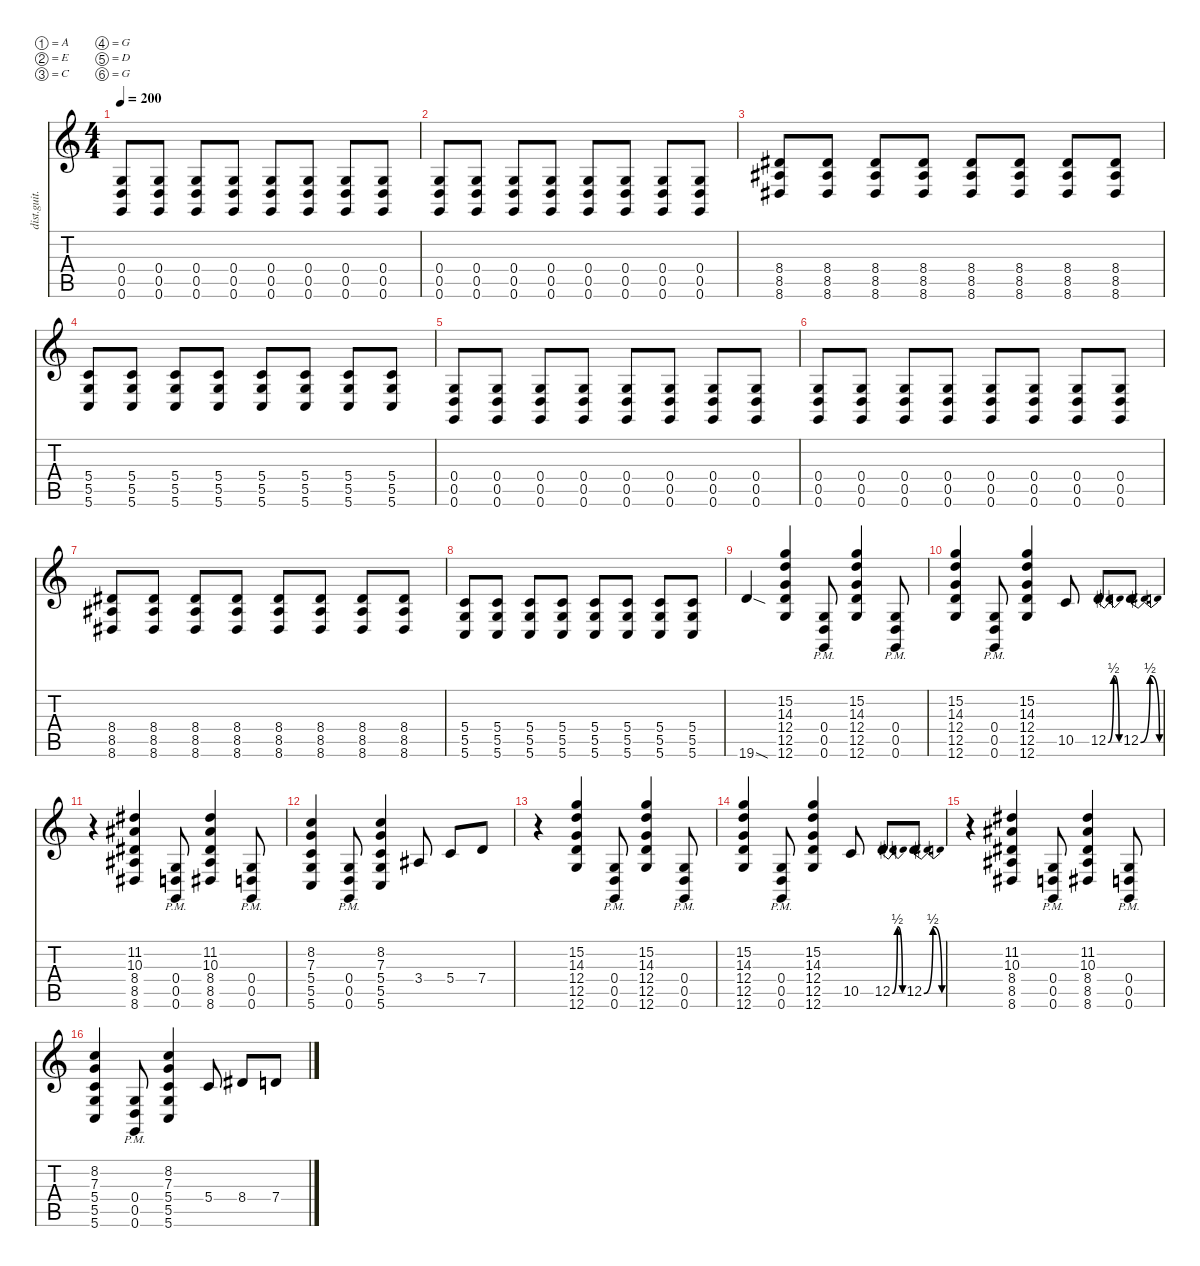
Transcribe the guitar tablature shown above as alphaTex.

\defaultSystemsLayout 4
\hideDynamics
\bracketExtendMode nobrackets
\otherSystemsTrackNameOrientation horizontal
\track ("Distortion Guitar" "dist.guit.") {instrument distortionguitar}
\staff {score tabs}
\tuning (A3 E3 C3 G2 D2 G1)
\ts (4 4)
\tempo 200
\clef g2
\ks c
(0.6 0.5 0.4).8{dy mf instrument distortionguitar beam Up} (0.6 0.5 0.4).8{beam Up} (0.6 0.5 0.4).8{beam Up} (0.6 0.5 0.4).8{beam Up} (0.6 0.5 0.4).8{beam Up} (0.6 0.5 0.4).8{beam Up} (0.6 0.5 0.4).8{beam Up} (0.6 0.5 0.4).8{beam Up} |
(0.6 0.5 0.4).8{beam Up} (0.6 0.5 0.4).8{beam Up} (0.6 0.5 0.4).8{beam Up} (0.6 0.5 0.4).8{beam Up} (0.6 0.5 0.4).8{beam Up} (0.6 0.5 0.4).8{beam Up} (0.6 0.5 0.4).8{beam Up} (0.6 0.5 0.4).8{beam Up} |
(8.6{acc #} 8.4{acc #} 8.5{acc #}).8{beam Up} (8.6{acc #} 8.4{acc #} 8.5{acc #}).8{beam Up} (8.6{acc #} 8.4{acc #} 8.5{acc #}).8{beam Up} (8.6{acc #} 8.4{acc #} 8.5{acc #}).8{beam Up} (8.6{acc #} 8.4{acc #} 8.5{acc #}).8{beam Up} (8.6{acc #} 8.4{acc #} 8.5{acc #}).8{beam Up} (8.6{acc #} 8.4{acc #} 8.5{acc #}).8{beam Up} (8.6{acc #} 8.4{acc #} 8.5{acc #}).8{beam Up} |
(5.6 5.5 5.4).8{beam Up} (5.6 5.5 5.4).8{beam Up} (5.6 5.5 5.4).8{beam Up} (5.6 5.5 5.4).8{beam Up} (5.6 5.5 5.4).8{beam Up} (5.6 5.5 5.4).8{beam Up} (5.6 5.5 5.4).8{beam Up} (5.6 5.5 5.4).8{beam Up} |
(0.6 0.5 0.4).8{beam Up} (0.6 0.5 0.4).8{beam Up} (0.6 0.5 0.4).8{beam Up} (0.6 0.5 0.4).8{beam Up} (0.6 0.5 0.4).8{beam Up} (0.6 0.5 0.4).8{beam Up} (0.6 0.5 0.4).8{beam Up} (0.6 0.5 0.4).8{beam Up} |
(0.6 0.5 0.4).8{beam Up} (0.6 0.5 0.4).8{beam Up} (0.6 0.5 0.4).8{beam Up} (0.6 0.5 0.4).8{beam Up} (0.6 0.5 0.4).8{beam Up} (0.6 0.5 0.4).8{beam Up} (0.6 0.5 0.4).8{beam Up} (0.6 0.5 0.4).8{beam Up} |
(8.6{acc #} 8.4{acc #} 8.5{acc #}).8{beam Up} (8.6{acc #} 8.4{acc #} 8.5{acc #}).8{beam Up} (8.6{acc #} 8.4{acc #} 8.5{acc #}).8{beam Up} (8.6{acc #} 8.4{acc #} 8.5{acc #}).8{beam Up} (8.6{acc #} 8.4{acc #} 8.5{acc #}).8{beam Up} (8.6{acc #} 8.4{acc #} 8.5{acc #}).8{beam Up} (8.6{acc #} 8.4{acc #} 8.5{acc #}).8{beam Up} (8.6{acc #} 8.4{acc #} 8.5{acc #}).8{beam Up} |
(5.6 5.5 5.4).8{beam Up} (5.6 5.5 5.4).8{beam Up} (5.6 5.5 5.4).8{beam Up} (5.6 5.5 5.4).8{beam Up} (5.6 5.5 5.4).8{beam Up} (5.6 5.5 5.4).8{beam Up} (5.6 5.5 5.4).8{beam Up} (5.6 5.5 5.4).8{beam Up} |
19.6{sod}.4{beam Up} (15.2 14.3 12.4 12.6 12.5).4{beam Up} (0.6{pm} 0.5{pm} 0.4{pm}).8{beam Up} (15.2 14.3 12.4 12.6 12.5).4{beam Up} (0.6{pm} 0.5{pm} 0.4{pm}).8{beam Up} |
(15.2 14.3 12.4 12.5 12.6).4{beam Up} (0.5{pm} 0.4{pm} 0.6{pm}).8{beam Up} (15.2 14.3 12.4 12.6 12.5).4{beam Up} 10.5.8{beam Up} 12.5{be (bendrelease 0 0 9.6 2 20.4 2 30 0)}.8{beam Up} 12.5{be (bendrelease 0 0 9.6 2 20.4 2 30 0)}.8{beam Up} |
r.4{beam Down} (8.6{acc #} 8.5{acc #} 8.4{acc #} 10.3{acc #} 11.2{acc #}).4{beam Up} (0.6{pm} 0.5{pm} 0.4{pm}).8{beam Up} (8.6{acc #} 8.5{acc #} 8.4{acc #} 10.3{acc #} 11.2{acc #}).4{beam Up} (0.6{pm} 0.5{pm} 0.4{pm}).8{beam Up} |
(5.6 5.5 5.4 7.3 8.2).4{beam Up} (0.6{pm} 0.5{pm} 0.4{pm}).8{beam Up} (5.6 5.5 5.4 7.3 8.2).4{beam Up} 3.4{acc #}.8{beam Up} 5.4.8{beam Up} 7.4.8{beam Up} |
r.4{beam Down} (15.2 14.3 12.4 12.6 12.5).4{beam Up} (0.6{pm} 0.5{pm} 0.4{pm}).8{beam Up} (15.2 14.3 12.4 12.6 12.5).4{beam Up} (0.6{pm} 0.5{pm} 0.4{pm}).8{beam Up} |
(15.2 14.3 12.4 12.5 12.6).4{beam Up} (0.5{pm} 0.4{pm} 0.6{pm}).8{beam Up} (15.2 14.3 12.4 12.6 12.5).4{beam Up} 10.5.8{beam Up} 12.5{be (bendrelease 0 0 9.6 2 20.4 2 30 0)}.8{beam Up} 12.5{be (bendrelease 0 0 9.6 2 20.4 2 30 0)}.8{beam Up} |
r.4{beam Down} (8.6{acc #} 8.5{acc #} 8.4{acc #} 10.3{acc #} 11.2{acc #}).4{beam Up} (0.6{pm} 0.5{pm} 0.4{pm}).8{beam Up} (8.6{acc #} 8.5{acc #} 8.4{acc #} 10.3{acc #} 11.2{acc #}).4{beam Up} (0.6{pm} 0.5{pm} 0.4{pm}).8{beam Up} |
(5.6 5.5 5.4 7.3 8.2).4{beam Up} (0.6{pm} 0.5{pm} 0.4{pm}).8{beam Up} (5.6 5.5 5.4 7.3 8.2).4{beam Up} 5.4.8{beam Up} 8.4{acc #}.8{beam Up} 7.4.8{beam Up}
